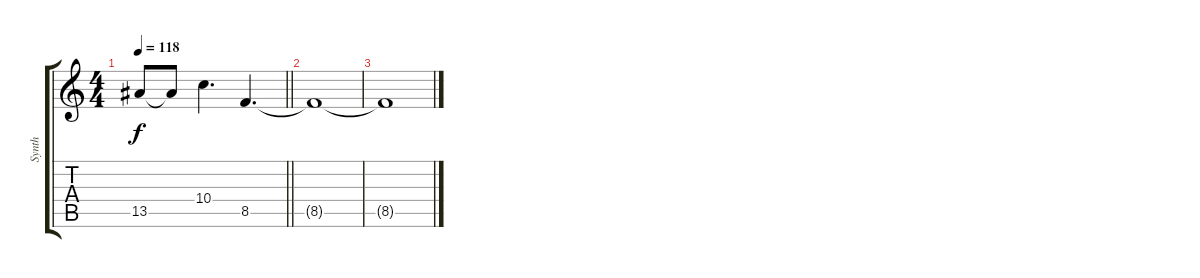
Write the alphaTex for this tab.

\track ("Synth" "Synth") {instrument overdrivenguitar}
\staff {score tabs}
\tuning (E4 B3 G3 D3 A2 D2) {hide}
\ts (4 4)
\tempo 118
\clef g2
\barLineRight lightlight
\ks c
13.5{t}.8{dy f} 13.5{t}.8 10.4.4{d} 8.5.4{d} |
8.5{t}.1 |
8.5{t}.1
